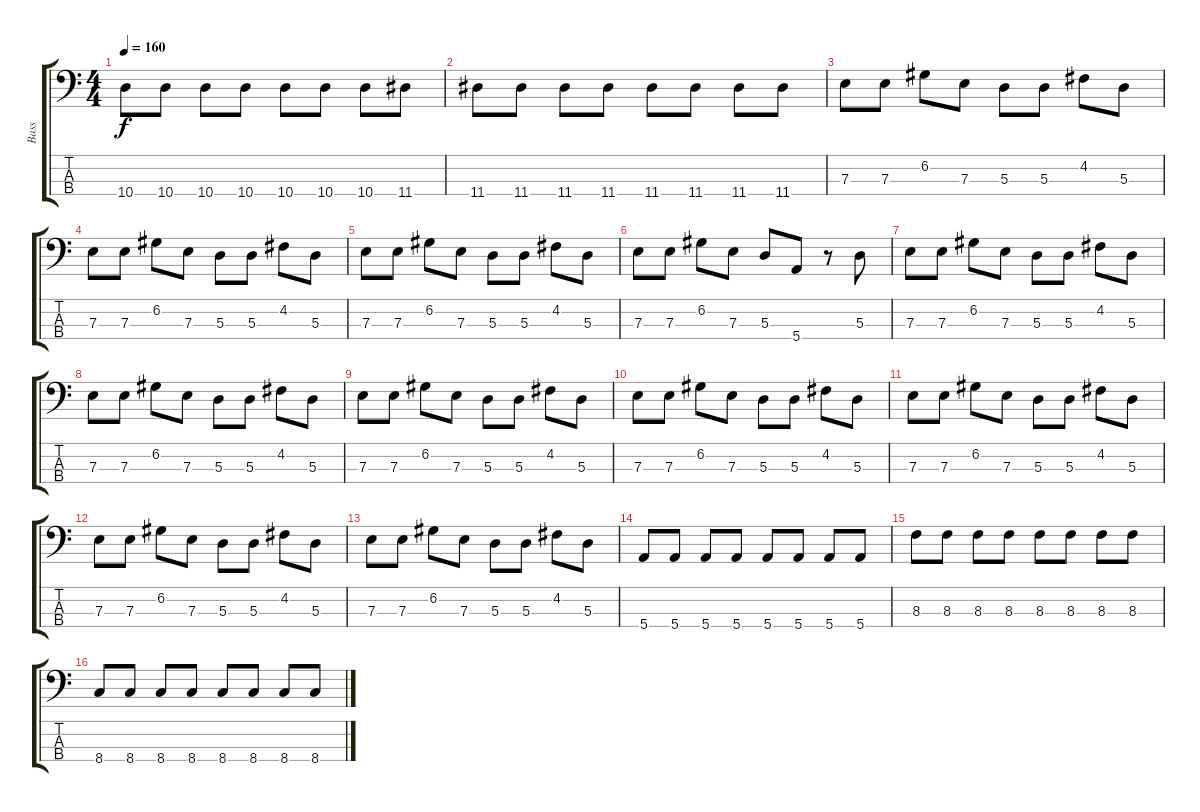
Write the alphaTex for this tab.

\track ("Bass" "Bass") {instrument electricbassfinger}
\staff {score tabs}
\tuning (G2 D2 A1 E1) {hide}
\ts (4 4)
\tempo 160
\clef f4
\ks c
10.4.8{dy f} 10.4.8 10.4.8 10.4.8 10.4.8 10.4.8 10.4.8 11.4.8 |
11.4.8 11.4.8 11.4.8 11.4.8 11.4.8 11.4.8 11.4.8 11.4.8 |
7.3.8 7.3.8 6.2.8 7.3.8 5.3.8 5.3.8 4.2.8 5.3.8 |
7.3.8 7.3.8 6.2.8 7.3.8 5.3.8 5.3.8 4.2.8 5.3.8 |
7.3.8 7.3.8 6.2.8 7.3.8 5.3.8 5.3.8 4.2.8 5.3.8 |
7.3.8 7.3.8 6.2.8 7.3.8 5.3.8 5.4.8 r.8 5.3.8 |
7.3.8 7.3.8 6.2.8 7.3.8 5.3.8 5.3.8 4.2.8 5.3.8 |
7.3.8 7.3.8 6.2.8 7.3.8 5.3.8 5.3.8 4.2.8 5.3.8 |
7.3.8 7.3.8 6.2.8 7.3.8 5.3.8 5.3.8 4.2.8 5.3.8 |
7.3.8 7.3.8 6.2.8 7.3.8 5.3.8 5.3.8 4.2.8 5.3.8 |
7.3.8 7.3.8 6.2.8 7.3.8 5.3.8 5.3.8 4.2.8 5.3.8 |
7.3.8 7.3.8 6.2.8 7.3.8 5.3.8 5.3.8 4.2.8 5.3.8 |
7.3.8 7.3.8 6.2.8 7.3.8 5.3.8 5.3.8 4.2.8 5.3.8 |
5.4.8 5.4.8 5.4.8 5.4.8 5.4.8 5.4.8 5.4.8 5.4.8 |
8.3.8 8.3.8 8.3.8 8.3.8 8.3.8 8.3.8 8.3.8 8.3.8 |
8.4.8 8.4.8 8.4.8 8.4.8 8.4.8 8.4.8 8.4.8 8.4.8
